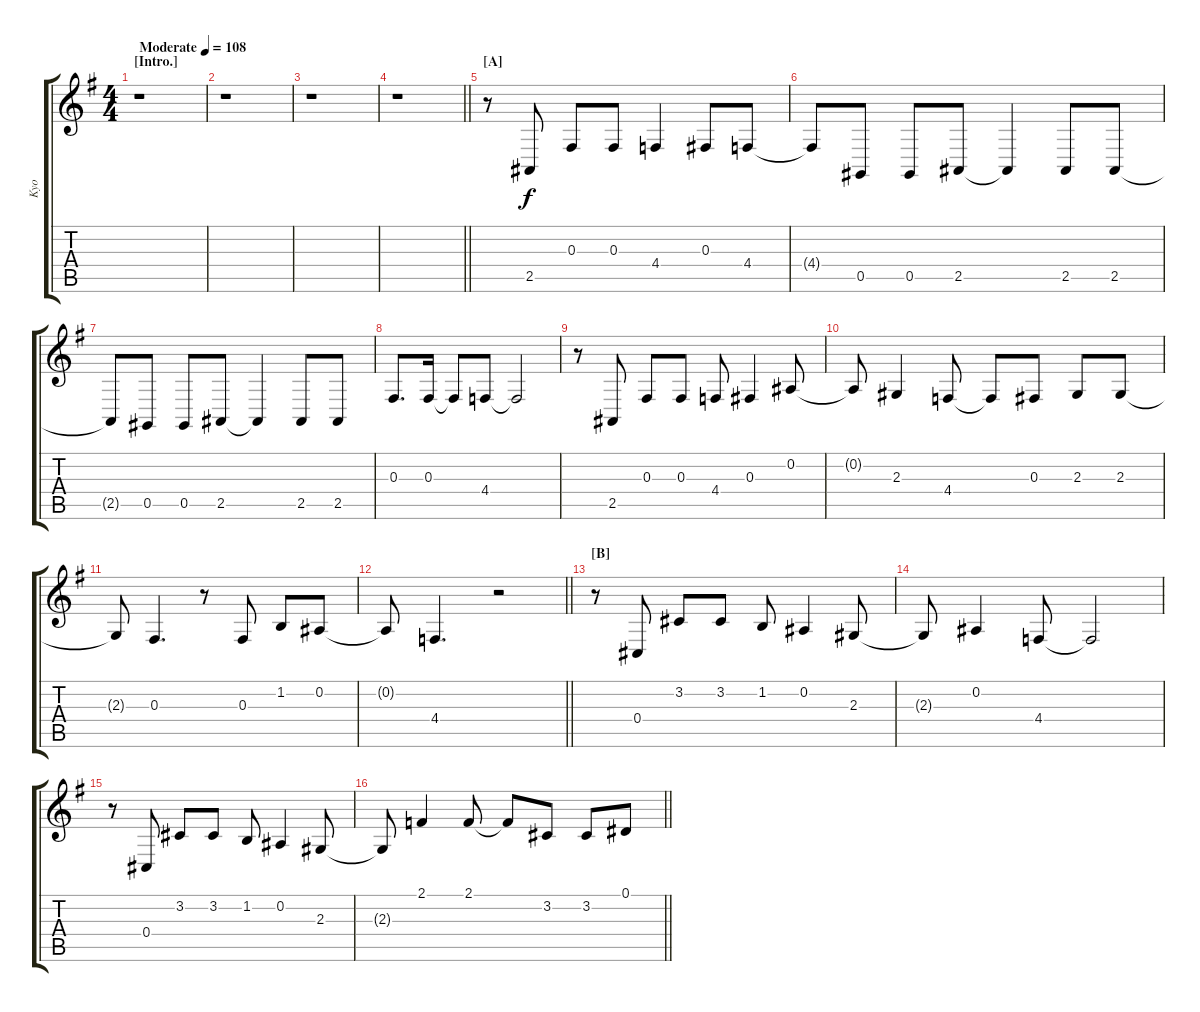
\track ("Kyo" "Kyo") {instrument choiraahs}
\staff {score tabs}
\tuning (Eb4 Bb3 Gb3 Db3 Ab2 Eb2) {hide}
\ts (4 4)
\section ("" "[Intro.]")
\tempo (108 "Moderate")
\clef g2
\ks g
r.1{dy f instrument choiraahs} |
r.1 |
r.1 |
\barLineRight lightlight
r.1 |
\section ("" "[A]")
r.8{volume 10} 2.5.8 0.3.8 0.3.8 4.4.4 0.3.8 4.4.8 |
4.4{t}.8 0.5.8 0.5.8 2.5.8 2.5{t}.4 2.5.8 2.5.8 |
2.5{t}.8 0.5.8 0.5.8 2.5.8 2.5{t}.4 2.5.8 2.5.8 |
0.3.8{d} 0.3.16 0.3{t}.8 4.4.8 4.4{t}.2 |
r.8 2.5.8 0.3.8 0.3.8 4.4.8 0.3.4 0.2.8 |
0.2{t}.8 2.3.4 4.4.8 4.4{t}.8 0.3.8 2.3.8 2.3.8 |
2.3{t}.8 0.3.4{d} r.8 0.3.8 1.2.8 0.2.8 |
\barLineRight lightlight
0.2{t}.8 4.4.4{d} r.2 |
\section ("" "[B]")
r.8 0.4.8 3.2.8 3.2.8 1.2.8 0.2.4 2.3.8 |
2.3{t}.8 0.2.4 4.4.8 4.4{t}.2 |
r.8 0.4.8 3.2.8 3.2.8 1.2.8 0.2.4 2.3.8 |
\barLineRight lightlight
2.3{t}.8 2.1.4 2.1.8 2.1{t}.8 3.2.8 3.2.8 0.1.8
